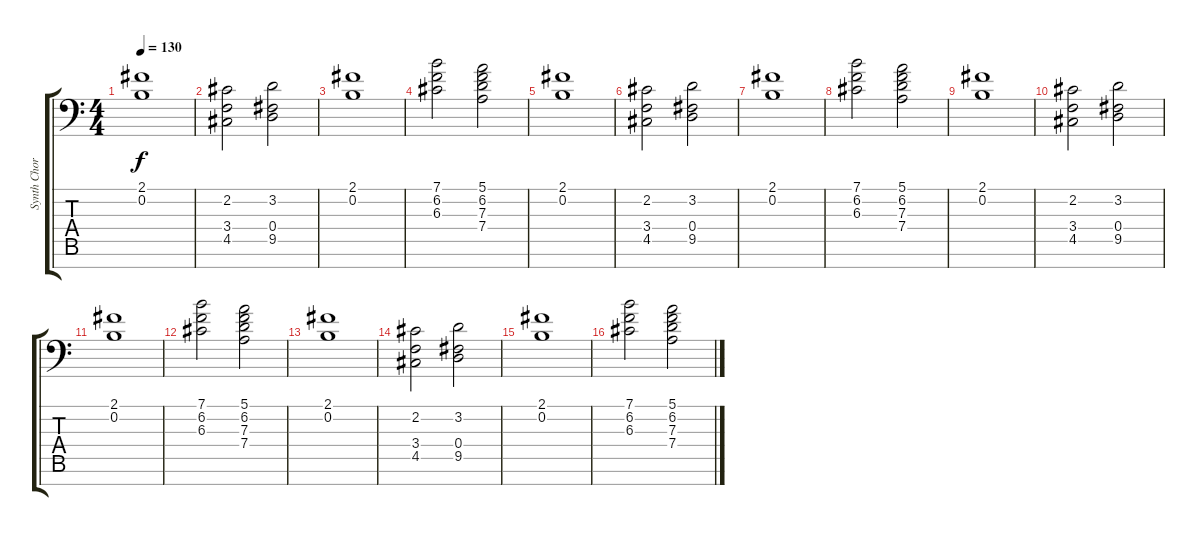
\track ("Synth Chorus + C-part" "Synth Chor") {instrument pad2warm}
\staff {score tabs}
\tuning (E4 B3 G3 D3 A2 E2 C-1) {hide}
\ts (4 4)
\tempo 130
\clef f4
\ks c
(2.1 0.2).1{dy f} |
(2.2 3.4 4.5).2 (3.2 0.4 9.5).2 |
(2.1 0.2).1 |
(7.1 6.2 6.3).2 (5.1 6.2 7.3 7.4).2 |
(2.1 0.2).1 |
(2.2 3.4 4.5).2 (3.2 0.4 9.5).2 |
(2.1 0.2).1 |
(7.1 6.2 6.3).2 (5.1 6.2 7.3 7.4).2 |
(2.1 0.2).1 |
(2.2 3.4 4.5).2 (3.2 0.4 9.5).2 |
(2.1 0.2).1 |
(7.1 6.2 6.3).2 (5.1 6.2 7.3 7.4).2 |
(2.1 0.2).1 |
(2.2 3.4 4.5).2 (3.2 0.4 9.5).2 |
(2.1 0.2).1 |
(7.1 6.2 6.3).2 (5.1 6.2 7.3 7.4).2
